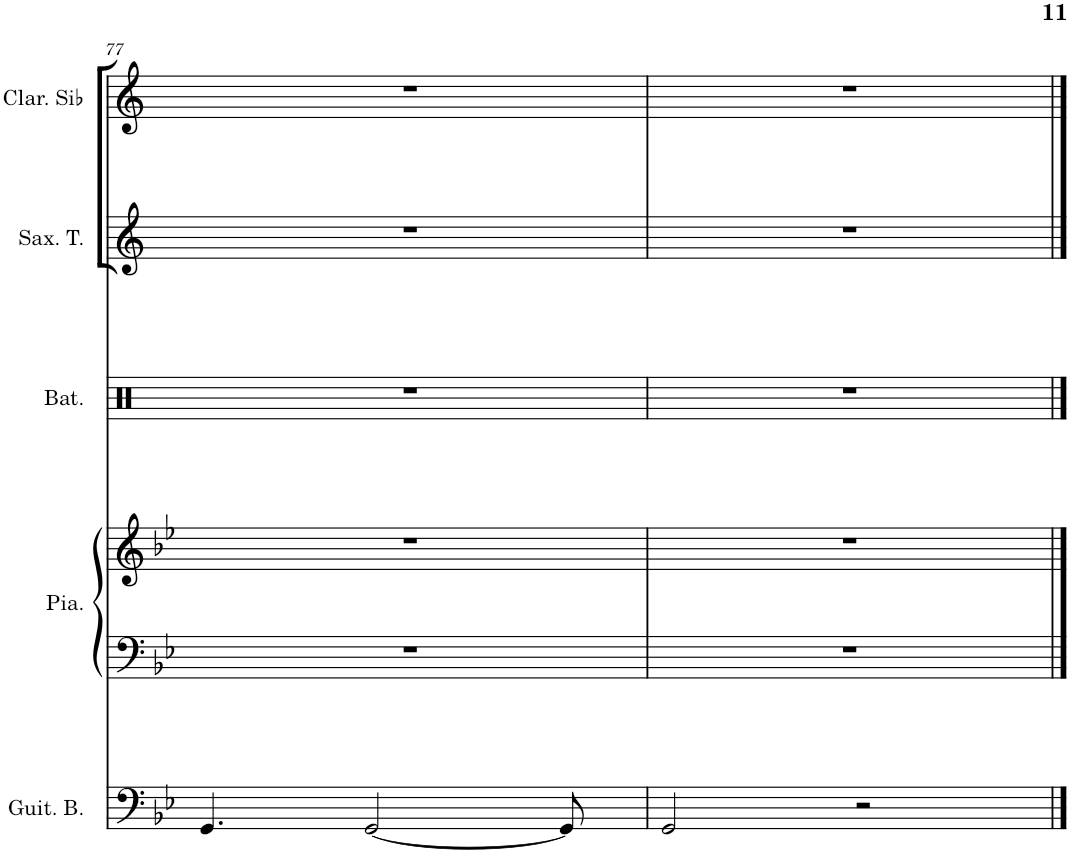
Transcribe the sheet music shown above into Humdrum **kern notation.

**kern	**kern	**kern	**kern	**kern	**kern
*part5	*part4	*part4	*part3	*part2	*part1
*staff6	*staff5	*staff4	*staff3	*staff2	*staff1
*I"Guitare Basse	*I"Piano	*	*I"Batterie	*I"Saxophone Ténor	*I"Clarinette en Sib
*I'Guit. B.	*I'Pia.	*	*I'Bat.	*I'Sax. T.	*I'Clar. Sib
!!LO:PB:g=z
*clefF4	*clefF4	*clefG2	*clefX	*clefG2	*clefG2
*Trd7c12	*	*	*	*Trd8c14	*Trd1c2
*k[b-e-]	*k[b-e-]	*k[b-e-]	*k[]	*k[]	*k[]
*M4/4	*M4/4	*M4/4	*M4/4	*M4/4	*M4/4
=77	=77	=77	=77	=77	=77
4.GG/	1r	1r	1r	1r	1r
[2GG/	.	.	.	.	.
8GG/]	.	.	.	.	.
=78	=78	=78	=78	=78	=78
2GG/	1r	1r	1r	1r	1r
2r	.	.	.	.	.
==	==	==	==	==	==
*-	*-	*-	*-	*-	*-
